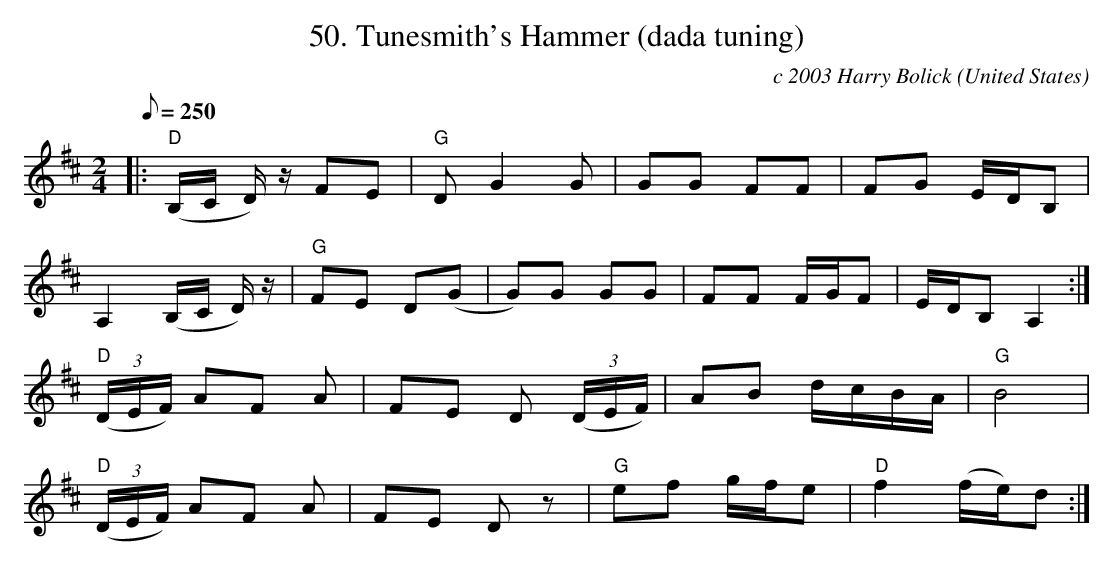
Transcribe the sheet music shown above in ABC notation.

X:1
T:50. Tunesmith's Hammer (dada tuning)
C:c 2003 Harry Bolick
O:United States
M:2/4
L:1/8
Q:250
K:D
|: "D" (B,/2C/2 D/2)z/2 FE|"G"DG2 G|GG FF| FG E/2D/2B,|
A,2 (B,/2C/2 D/2)z/2| "G" FE D(G|G)G GG | FF F/2G/2F| E/2D/2B,A,2 :|
"D" (3(D/2E/2F/2) AF A| FE D (3(D/2E/2F/2) | AB d/2c/2B/2A/2 | "G" B4|
"D" (3(D/2E/2F/2) AF A | FE D z |"G" ef g/2f/2e |"D" f2 (f/2e/2)d :|
